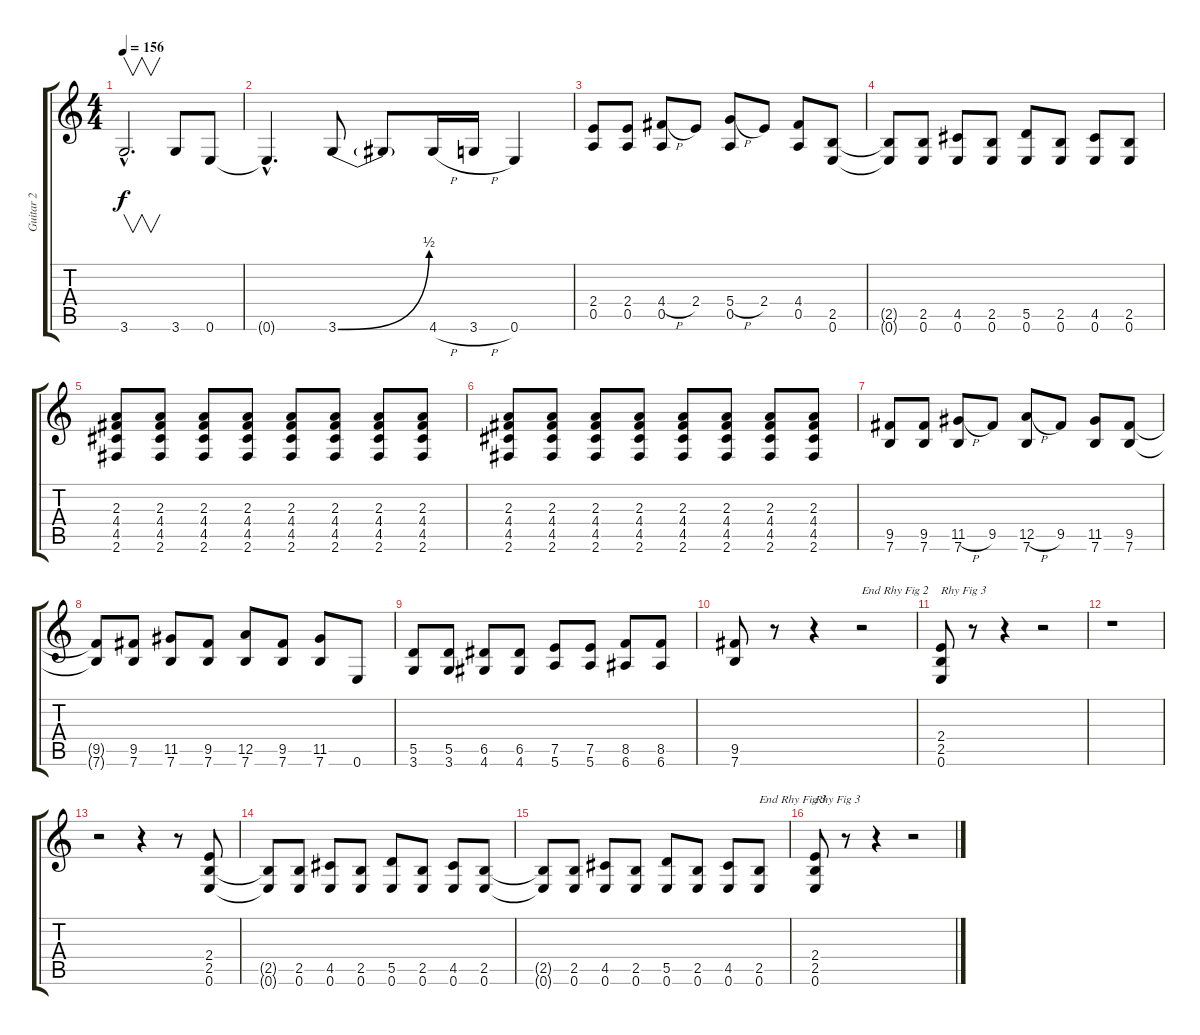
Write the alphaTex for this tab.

\track ("Guitar 2" "Guitar 2") {instrument overdrivenguitar}
\staff {score tabs}
\tuning (E4 B3 G3 D3 A2 E2) {hide}
\ts (4 4)
\tempo 156
\clef g2
\ks c
3.6{hac t}.2{v d dy f} 3.6.8 0.6.8 |
0.6{hac t}.4{d} 3.6{be (bend 0 0 60 2)}.8 3.6{t}.8 4.6{h}.16 3.6{h}.16 0.6.4 |
(2.4 0.5).8 (2.4 0.5).8 (4.4{h} 0.5).8 2.4.8 (5.4{h} 0.5).8 2.4.8 (4.4 0.5).8 (2.5 0.6).8 |
(2.5{t} 0.6{t}).8 (2.5 0.6).8 (4.5 0.6).8 (2.5 0.6).8 (5.5 0.6).8 (2.5 0.6).8 (4.5 0.6).8 (2.5 0.6).8 |
(2.3 4.4 4.5 2.6).8 (2.3 4.4 4.5 2.6).8 (2.3 4.4 4.5 2.6).8 (2.3 4.4 4.5 2.6).8 (2.3 4.4 4.5 2.6).8 (2.3 4.4 4.5 2.6).8 (2.3 4.4 4.5 2.6).8 (2.3 4.4 4.5 2.6).8 |
(2.3 4.4 4.5 2.6).8 (2.3 4.4 4.5 2.6).8 (2.3 4.4 4.5 2.6).8 (2.3 4.4 4.5 2.6).8 (2.3 4.4 4.5 2.6).8 (2.3 4.4 4.5 2.6).8 (2.3 4.4 4.5 2.6).8 (2.3 4.4 4.5 2.6).8 |
(9.5 7.6).8 (9.5 7.6).8 (11.5{h} 7.6).8 9.5.8 (12.5{h} 7.6).8 9.5.8 (11.5 7.6).8 (9.5 7.6).8 |
(9.5{t} 7.6{t}).8 (9.5 7.6).8 (11.5 7.6).8 (9.5 7.6).8 (12.5 7.6).8 (9.5 7.6).8 (11.5 7.6).8 0.6.8 |
(5.5 3.6).8 (5.5 3.6).8 (6.5 4.6).8 (6.5 4.6).8 (7.5 5.6).8 (7.5 5.6).8 (8.5 6.6).8 (8.5 6.6).8 |
(9.5 7.6).8 r.8 r.4 r.2{txt "End Rhy Fig 2"} |
(2.4 2.5 0.6).8{txt "Rhy Fig 3"} r.8 r.4 r.2 |
r.1 |
r.2 r.4 r.8 (2.4 2.5 0.6).8 |
(2.5{t} 0.6{t}).8 (2.5 0.6).8 (4.5 0.6).8 (2.5 0.6).8 (5.5 0.6).8 (2.5 0.6).8 (4.5 0.6).8 (2.5 0.6).8 |
(2.5{t} 0.6{t}).8 (2.5 0.6).8 (4.5 0.6).8 (2.5 0.6).8 (5.5 0.6).8 (2.5 0.6).8 (4.5 0.6).8 (2.5 0.6).8{txt "End Rhy Fig 3"} |
(2.4 2.5 0.6).8{txt "Rhy Fig 3"} r.8 r.4 r.2
